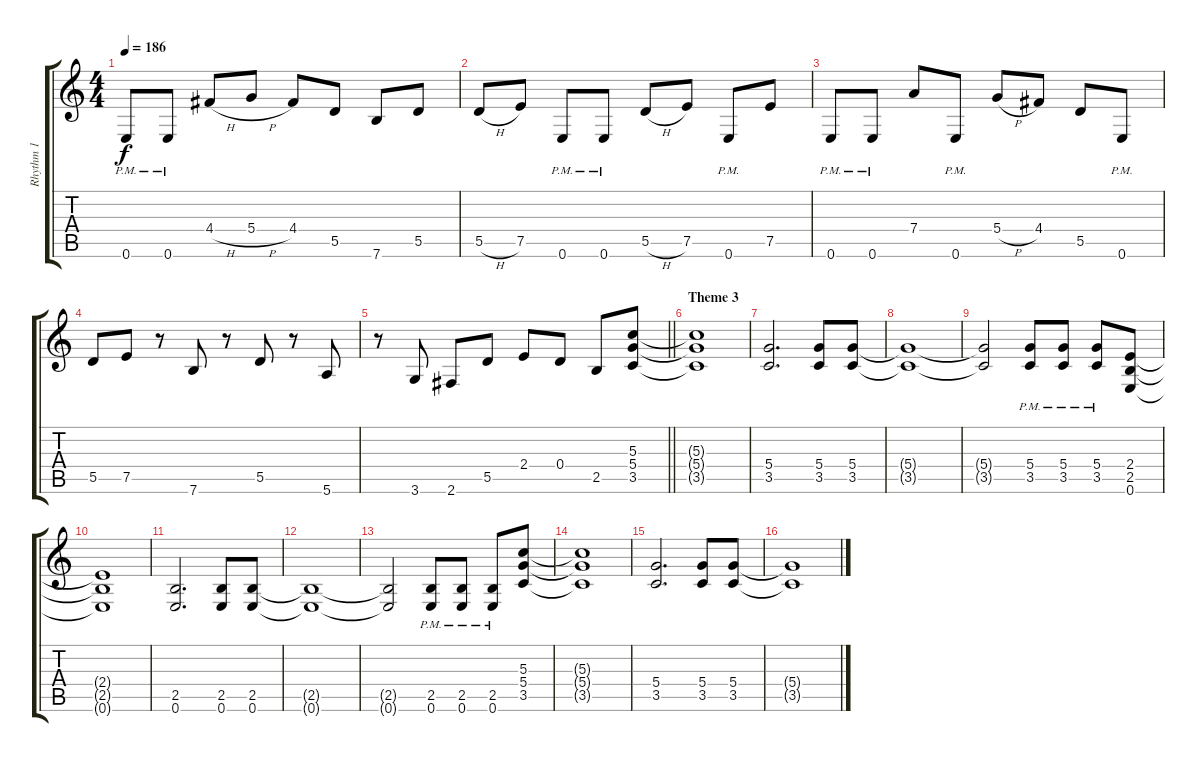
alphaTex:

\track ("Rhythm 1" "Rhythm 1") {instrument distortionguitar}
\staff {score tabs}
\tuning (E4 B3 G3 D3 A2 E2) {hide}
\ts (4 4)
\tempo 186
\clef g2
\ks c
0.6{pm}.8{dy f} 0.6{pm}.8 4.4{h}.8 5.4{h}.8 4.4.8 5.5.8 7.6.8 5.5.8 |
5.5{h}.8 7.5.8 0.6{pm}.8 0.6{pm}.8 5.5{h}.8 7.5.8 0.6{pm}.8 7.5.8 |
0.6{pm}.8 0.6{pm}.8 7.4.8 0.6{pm}.8 5.4{h}.8 4.4.8 5.5.8 0.6{pm}.8 |
5.5.8 7.5.8 r.8 7.6.8 r.8 5.5.8 r.8 5.6.8 |
\barLineRight lightlight
r.8 3.6.8 2.6.8 5.5.8 2.4.8 0.4.8 2.5.8 (5.3 5.4 3.5).8 |
\section ("" "Theme 3")
(5.3{t} 5.4{t} 3.5{t}).1 |
(5.4 3.5).2{d} (5.4 3.5).8 (5.4 3.5).8 |
(5.4{t} 3.5{t}).1 |
(5.4{t} 3.5{t}).2 (5.4{pm} 3.5{pm}).8 (5.4{pm} 3.5{pm}).8 (5.4{pm} 3.5{pm}).8 (2.4 2.5 0.6).8 |
(2.4{t} 2.5{t} 0.6{t}).1 |
(2.5 0.6).2{d} (2.5 0.6).8 (2.5 0.6).8 |
(2.5{t} 0.6{t}).1 |
(2.5{t} 0.6{t}).2 (2.5 0.6{pm}).8 (2.5 0.6{pm}).8 (2.5 0.6{pm}).8 (5.3 5.4 3.5).8 |
(5.3{t} 5.4{t} 3.5{t}).1 |
(5.4 3.5).2{d} (5.4 3.5).8 (5.4 3.5).8 |
(5.4{t} 3.5{t}).1
